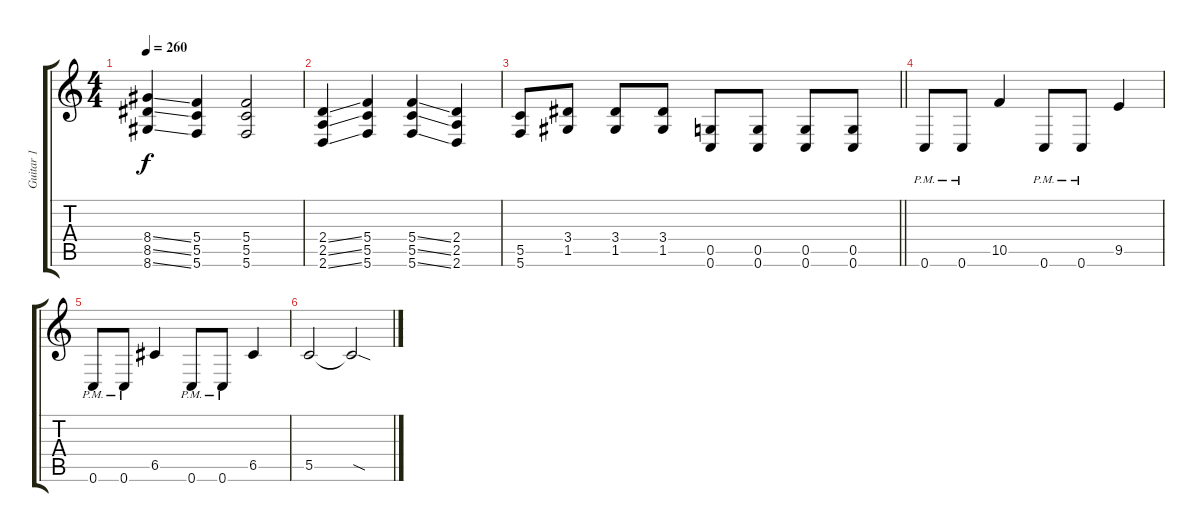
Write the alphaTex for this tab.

\track ("Guitar 1" "Guitar 1") {instrument distortionguitar}
\staff {score tabs}
\tuning (D4 A3 F3 C3 G2 C2) {hide}
\ts (4 4)
\tempo 260
\clef g2
\ks c
(8.4{ss} 8.5{ss} 8.6{ss}).4{dy f} (5.4 5.5 5.6).4 (5.4 5.5 5.6).2 |
(2.4{ss} 2.5{ss} 2.6{ss}).4 (5.4 5.5 5.6).4 (5.4{ss} 5.5{ss} 5.6{ss}).4 (2.4 2.5 2.6).4 |
\barLineRight lightlight
(5.5 5.6).8 (3.4 1.5).8 (3.4 1.5).8 (3.4 1.5).8 (0.5 0.6).8 (0.5 0.6).8 (0.5 0.6).8 (0.5 0.6).8 |
0.6{pm}.8 0.6{pm}.8 10.5.4 0.6{pm}.8 0.6{pm}.8 9.5.4 |
0.6{pm}.8 0.6{pm}.8 6.5.4 0.6{pm}.8 0.6{pm}.8 6.5.4 |
5.5.2 5.5{sod t}.2
